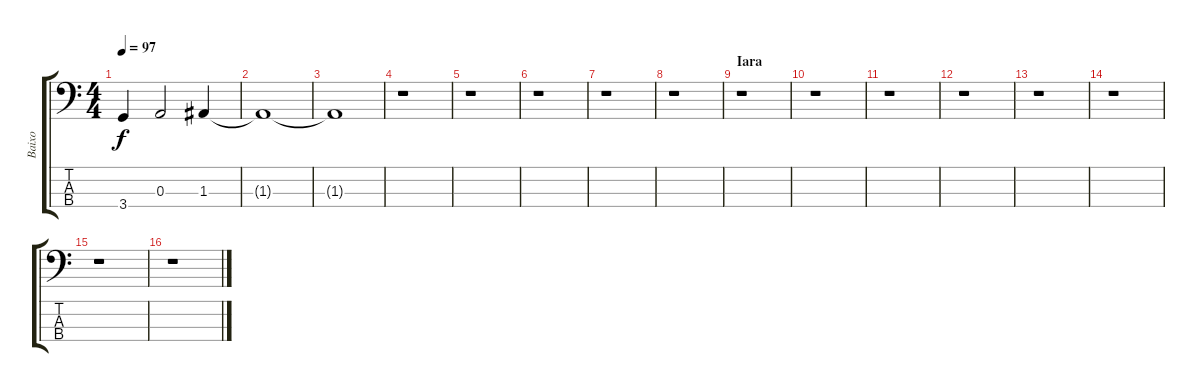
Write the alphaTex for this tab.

\track ("Baixo" "Baixo") {instrument electricbassfinger}
\staff {score tabs}
\tuning (G2 D2 A1 E1) {hide}
\ts (4 4)
\tempo 97
\clef f4
\ks c
3.4{t}.4{dy f} 0.3.2 1.3.4 |
1.3{t}.1 |
1.3{t}.1 |
r.1 |
r.1 |
r.1 |
r.1 |
r.1 |
\section ("" "Iara")
r.1 |
r.1 |
r.1 |
r.1 |
r.1 |
r.1 |
r.1 |
r.1
